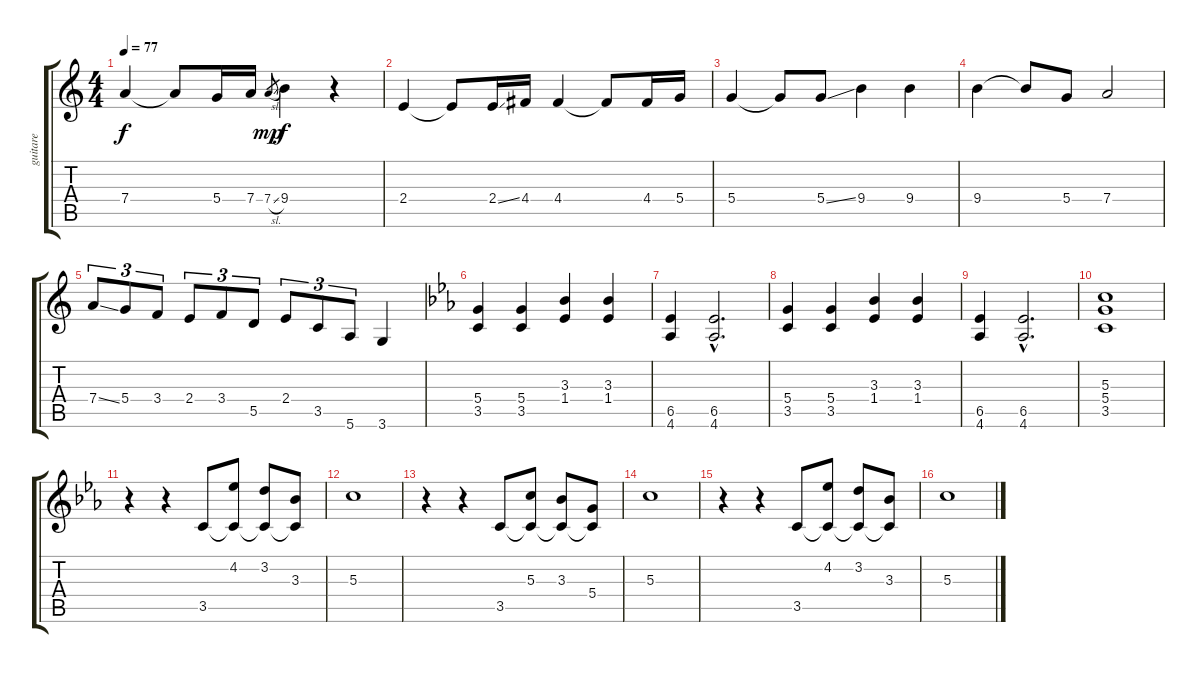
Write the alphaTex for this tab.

\track ("guitare" "guitare") {instrument distortionguitar}
\staff {score tabs}
\tuning (E4 B3 G3 D3 A2 E2) {hide}
\ts (4 4)
\tempo 77
\clef g2
\ks c
7.4.4{dy f} 7.4{t}.8 5.4.16 7.4.16 7.4{sl}.8{gr dy mp} 9.4.4{dy f} r.4 |
2.4.4 2.4{t}.8 2.4{ss}.16 4.4.16 4.4.4 4.4{t}.8 4.4.16 5.4.16 |
5.4.4 5.4{t}.8 5.4{ss}.8 9.4.4 9.4.4 |
9.4.4 9.4{t}.8 5.4.8 7.4.2 |
7.4{ss}.8{tu (3 2)} 5.4.8{tu (3 2)} 3.4.8{tu (3 2)} 2.4.8{tu (3 2)} 3.4.8{tu (3 2)} 5.5.8{tu (3 2)} 2.4.8{tu (3 2)} 3.5.8{tu (3 2)} 5.6.8{tu (3 2)} 3.6.4 |
\ks cminor
(5.4 3.5).4 (5.4 3.5).4 (3.3 1.4).4 (3.3 1.4).4 |
(6.5 4.6).4 (6.5{hac} 4.6{hac}).2{d} |
(5.4 3.5).4 (5.4 3.5).4 (3.3 1.4).4 (3.3 1.4).4 |
(6.5 4.6).4 (6.5{hac} 4.6{hac}).2{d} |
(5.3 5.4 3.5).1{volume 10} |
r.4 r.4 3.5.8 (4.2 3.5{t}).8 (3.2 3.5{t}).8 (3.3 3.5{t}).8 |
5.3.1 |
r.4 r.4 3.5.8 (5.3 3.5{t}).8 (3.3 3.5{t}).8 (5.4 3.5{t}).8 |
5.3.1 |
r.4 r.4 3.5.8 (4.2 3.5{t}).8 (3.2 3.5{t}).8 (3.3 3.5{t}).8 |
5.3.1
